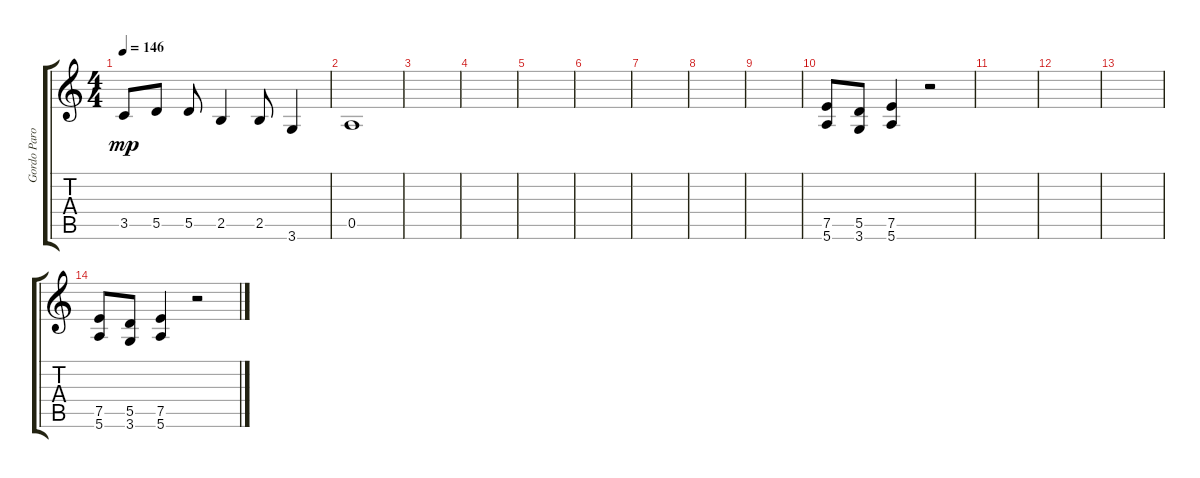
\track ("Gordo Parodi" "Gordo Paro") {instrument overdrivenguitar}
\staff {score tabs}
\tuning (E4 B3 G3 D3 A2 E2) {hide}
\ts (4 4)
\tempo 146
\clef g2
\ks c
3.5.8{dy mp} 5.5.8 5.5.8 2.5.4 2.5.8 3.6.4 |
0.5.1 |
|
|
|
|
|
|
|
(7.5 5.6).8 (5.5 3.6).8 (7.5 5.6).4 r.2 |
|
|
|
(7.5 5.6).8 (5.5 3.6).8 (7.5 5.6).4 r.2
